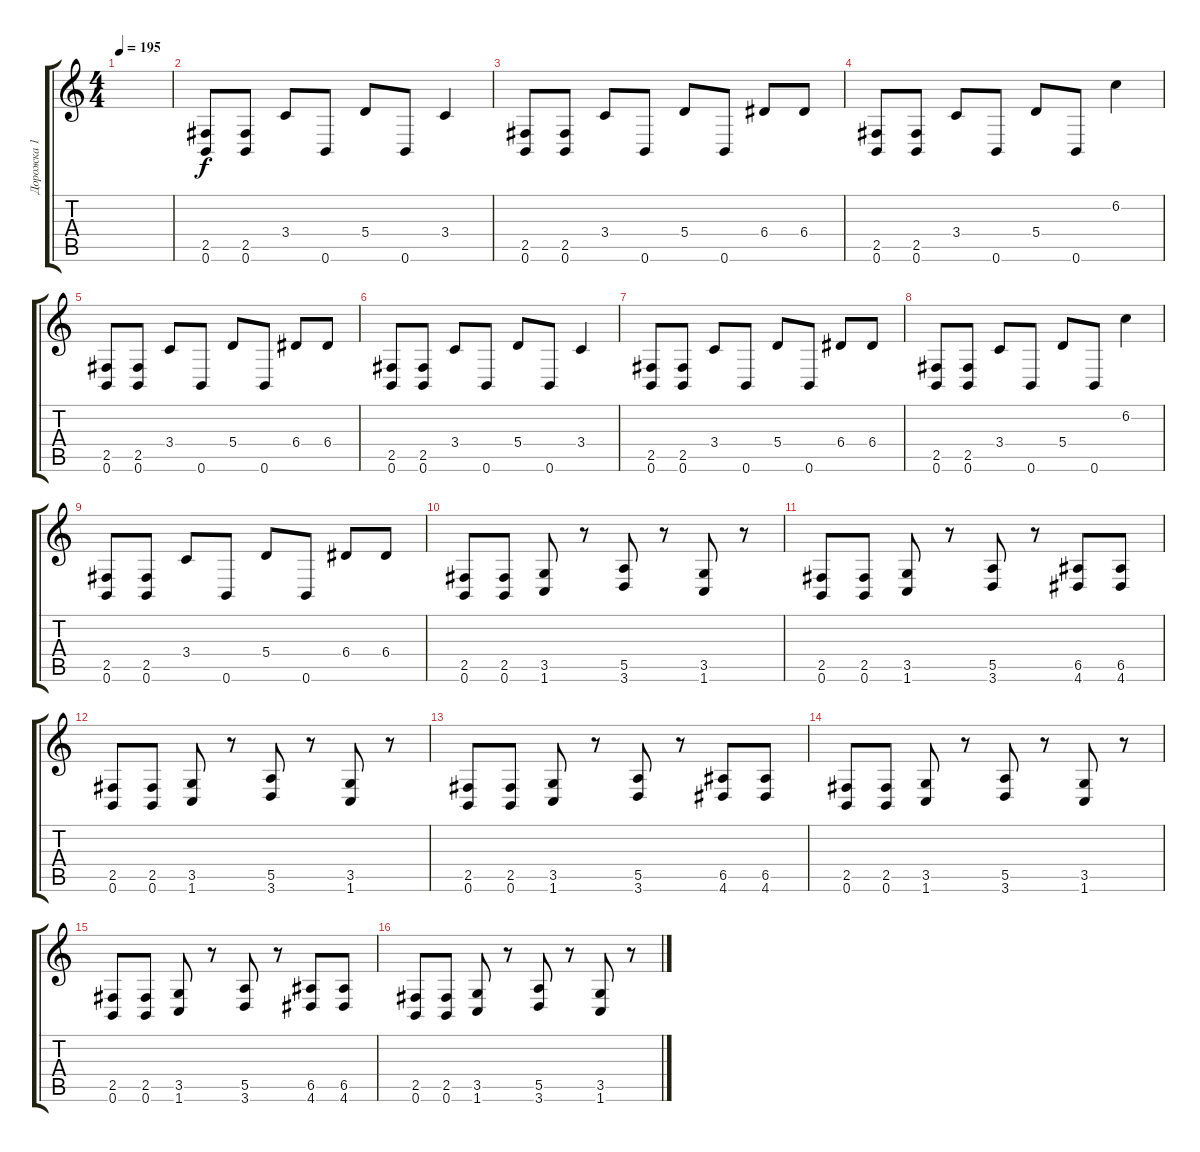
\track ("Дорожка 1" "Дорожка 1") {instrument distortionguitar}
\staff {score tabs}
\tuning (B3 Gb3 D3 A2 E2 B1) {hide}
\ts (4 4)
\tempo 195
\clef g2
\ks c
|
(2.5 0.6).8 (2.5 0.6).8 3.4.8 0.6.8 5.4.8 0.6.8 3.4.4 |
(2.5 0.6).8 (2.5 0.6).8 3.4.8 0.6.8 5.4.8 0.6.8 6.4.8 6.4.8 |
(2.5 0.6).8 (2.5 0.6).8 3.4.8 0.6.8 5.4.8 0.6.8 6.2.4 |
(2.5 0.6).8 (2.5 0.6).8 3.4.8 0.6.8 5.4.8 0.6.8 6.4.8 6.4.8 |
(2.5 0.6).8 (2.5 0.6).8 3.4.8 0.6.8 5.4.8 0.6.8 3.4.4 |
(2.5 0.6).8 (2.5 0.6).8 3.4.8 0.6.8 5.4.8 0.6.8 6.4.8 6.4.8 |
(2.5 0.6).8 (2.5 0.6).8 3.4.8 0.6.8 5.4.8 0.6.8 6.2.4 |
(2.5 0.6).8 (2.5 0.6).8 3.4.8 0.6.8 5.4.8 0.6.8 6.4.8 6.4.8 |
(2.5 0.6).8 (2.5 0.6).8 (3.5 1.6).8 r.8 (5.5 3.6).8 r.8 (3.5 1.6).8 r.8 |
(2.5 0.6).8 (2.5 0.6).8 (3.5 1.6).8 r.8 (5.5 3.6).8 r.8 (6.5 4.6).8 (6.5 4.6).8 |
(2.5 0.6).8 (2.5 0.6).8 (3.5 1.6).8 r.8 (5.5 3.6).8 r.8 (3.5 1.6).8 r.8 |
(2.5 0.6).8 (2.5 0.6).8 (3.5 1.6).8 r.8 (5.5 3.6).8 r.8 (6.5 4.6).8 (6.5 4.6).8 |
(2.5 0.6).8 (2.5 0.6).8 (3.5 1.6).8 r.8 (5.5 3.6).8 r.8 (3.5 1.6).8 r.8 |
(2.5 0.6).8 (2.5 0.6).8 (3.5 1.6).8 r.8 (5.5 3.6).8 r.8 (6.5 4.6).8 (6.5 4.6).8 |
(2.5 0.6).8 (2.5 0.6).8 (3.5 1.6).8 r.8 (5.5 3.6).8 r.8 (3.5 1.6).8 r.8
